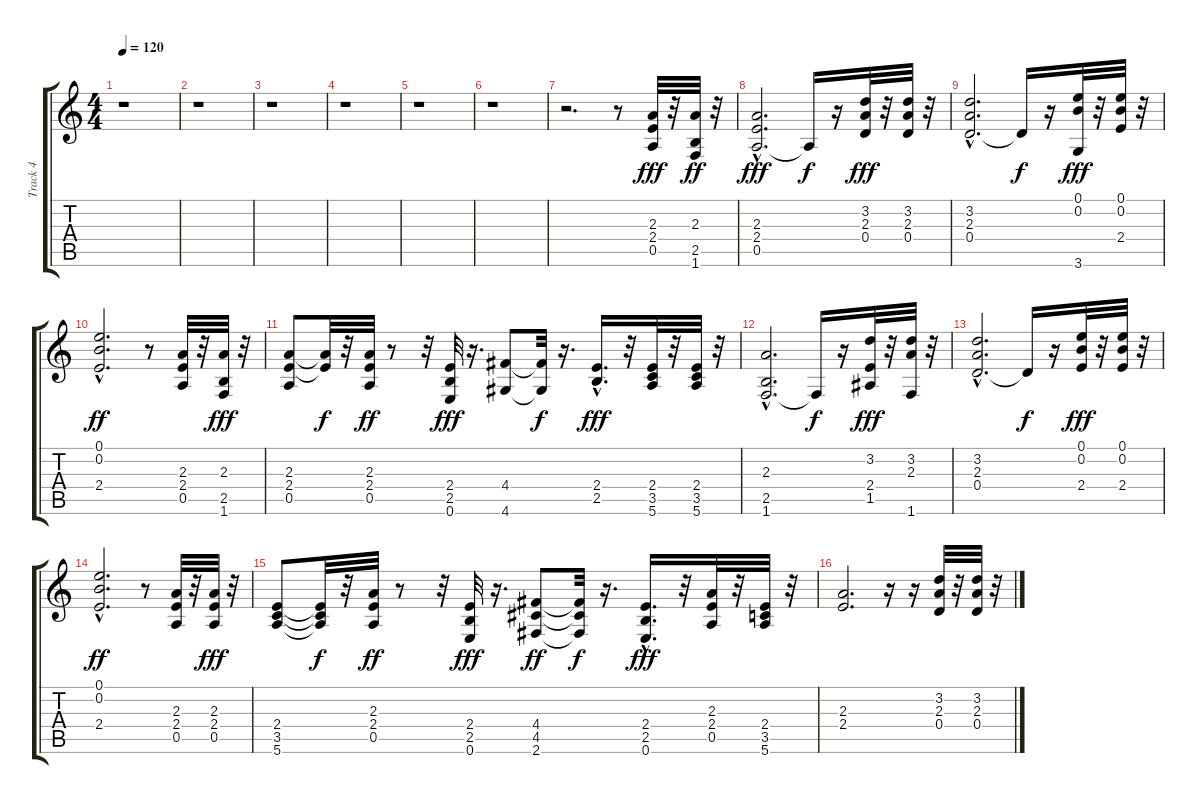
\track ("Track 4" "Track 4") {instrument distortionguitar}
\staff {score tabs}
\tuning (E4 B3 G3 D3 A2 E2) {hide}
\ts (4 4)
\tempo 120
\clef g2
\ks c
r.1{dy fff instrument distortionguitar} |
r.1 |
r.1 |
r.1 |
r.1 |
r.1 |
r.2{d} r.8 (2.3 2.4 0.5).32 r.32 (2.3 2.5 1.6).32{dy ff} r.32 |
(2.3 2.4 0.5{hac}).2{d dy fff} 0.5{t}.16{dy f} r.16 (3.2 2.3 0.4).32{dy fff} r.32 (3.2 2.3 0.4).32 r.32 |
(3.2{hac} 2.3{hac} 0.4{hac}).2{d} 0.4{t}.16{dy f} r.16 (0.1 0.2 3.6).32{dy fff} r.32 (0.1 0.2 2.4).32 r.32 |
(0.1{hac} 0.2{hac} 2.4{hac}).2{d dy ff} r.8 (2.3 2.4 0.5).32 r.32 (2.3 2.5 1.6).32{dy fff} r.32 |
(2.3 2.4 0.5).8 (2.3{t} 2.4{t}).32{dy f} r.32 (2.3 2.4 0.5).32{dy ff} r.8 r.32 (2.4 2.5 0.6).32{dy fff} r.16{d} (4.4 4.6).8 (4.4{t} 4.6{t}).32{dy f} r.16{d} (2.4{hac} 2.5).16{d dy fff} r.32 (2.4 3.5 5.6).32 r.32 (2.4 3.5 5.6).32 r.32 |
(2.3 2.5 1.6{hac}).2{d} 1.6{t}.16{dy f} r.16 (3.2 2.4 1.5).32{dy fff} r.32 (3.2 2.3 1.6).32 r.32 |
(3.2{hac} 2.3{hac} 0.4{hac}).2{d} 0.4{t}.16{dy f} r.16 (0.1 0.2 2.4).32{dy fff} r.32 (0.1 0.2 2.4).32 r.32 |
(0.1{hac} 0.2{hac} 2.4{hac}).2{d dy ff} r.8 (2.3 2.4 0.5).32 r.32 (2.3 2.4 0.5).32{dy fff} r.32 |
(2.4 3.5 5.6).8 (2.4{t} 3.5{t} 5.6{t}).32{dy f} r.32 (2.3 2.4 0.5).32{dy ff} r.8 r.32 (2.4 2.5 0.6).32{dy fff} r.16{d} (4.4 4.5 2.6).8{dy ff} (4.4{t} 4.5{t} 2.6{t}).32{dy f} r.16{d} (2.4{hac} 2.5 0.6).16{d dy fff} r.32 (2.3 2.4 0.5).32 r.32 (2.4 3.5 5.6).32 r.32 |
(2.3 2.4).2{d} r.16 r.16 (3.2 2.3 0.4).32 r.32 (3.2 2.3 0.4).32 r.32
